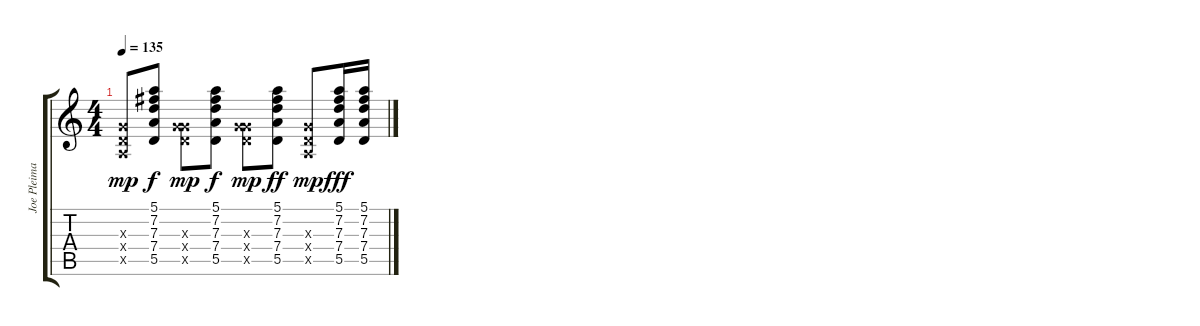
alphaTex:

\track ("Joe Pleiman" "Joe Pleima") {instrument electricguitarmuted}
\staff {score tabs}
\tuning (E4 B3 G3 D3 A2 E2) {hide}
\ts (4 4)
\tempo 135
\clef g2
\ks c
(0.3{x} 0.4{x} 0.5{x}).8{dy mp} (5.1 7.2 7.3 7.4 5.5).8{dy f} (0.3{x} 5.4{x} 5.5{x}).8{dy mp} (5.1 7.2 7.3 7.4 5.5).8{dy f} (0.3{x} 5.4{x} 5.5{x}).8{dy mp} (5.1 7.2 7.3 7.4 5.5).8{dy ff} (0.3{x} 0.4{x} 0.5{x}).8{dy mp} (5.1 7.2 7.3 7.4 5.5).16{dy fff} (5.1 7.2 7.3 7.4 5.5).16
